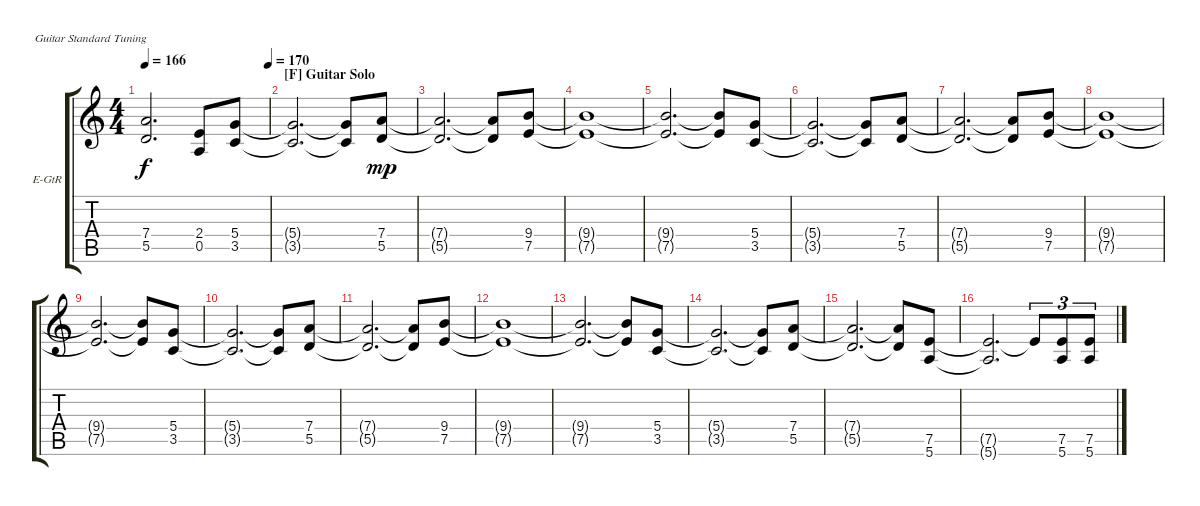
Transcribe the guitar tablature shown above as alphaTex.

\bracketExtendMode groupsimilarinstruments
\firstSystemTrackNameOrientation horizontal
\otherSystemsTrackNameOrientation horizontal
\track ("Vivian Campbell R" "E-GtR") {instrument distortionguitar}
\staff {score tabs}
\tuning (E4 B3 G3 D3 A2 E2)
\ts (4 4)
\tempo 166
\tempo (170 1)
\clef g2
\ks c
(7.4{t} 5.5{t}).2{d dy f} (0.5 2.4).8 (5.4 3.5).8 |
\section ("F" "Guitar Solo")
(5.4{t} 3.5{t}).2{d} (5.4{t} 3.5{t}).8 (7.4 5.5).8{dy mp} |
(7.4{t} 5.5{t}).2{d} (7.4{t} 5.5{t}).8 (9.4 7.5).8 |
(9.4{t} 7.5{t}).1 |
(9.4{t} 7.5{t}).2{d} (7.5{t} 9.4{t}).8 (5.4 3.5).8 |
(5.4{t} 3.5{t}).2{d} (5.4{t} 3.5{t}).8 (7.4 5.5).8 |
(7.4{t} 5.5{t}).2{d} (7.4{t} 5.5{t}).8 (9.4 7.5).8 |
(9.4{t} 7.5{t}).1 |
(9.4{t} 7.5{t}).2{d} (7.5{t} 9.4{t}).8 (5.4 3.5).8 |
(5.4{t} 3.5{t}).2{d} (5.4{t} 3.5{t}).8 (7.4 5.5).8 |
(7.4{t} 5.5{t}).2{d} (7.4{t} 5.5{t}).8 (9.4 7.5).8 |
(9.4{t} 7.5{t}).1 |
(9.4{t} 7.5{t}).2{d} (7.5{t} 9.4{t}).8 (5.4 3.5).8 |
(5.4{t} 3.5{t}).2{d} (5.4{t} 3.5{t}).8 (7.4 5.5).8 |
(7.4{t} 5.5{t}).2{d} (7.4{t} 5.5{t}).8 (7.5 5.6).8 |
(7.5{t} 5.6{t}).2{d} 7.5{t}.8{tu (3 2)} (5.6 7.5).8{tu (3 2)} (7.5 5.6).8{tu (3 2)}
